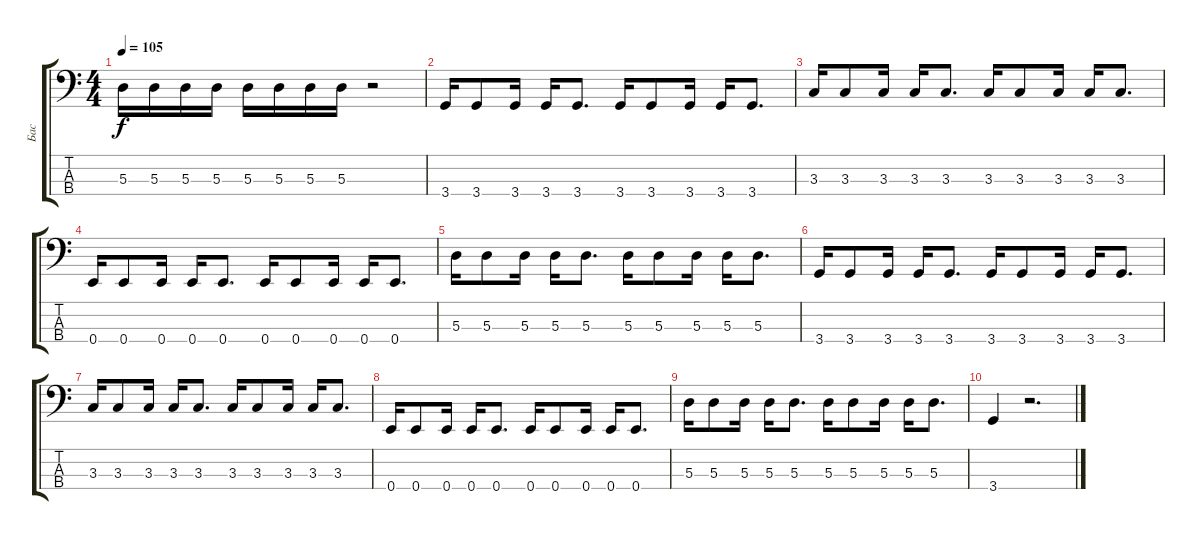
\track ("Бас" "Бас") {instrument electricbassfinger}
\staff {score tabs}
\tuning (G2 D2 A1 E1) {hide}
\ts (4 4)
\tempo 105
\clef f4
\ks c
5.3.16{dy f} 5.3.16 5.3.16 5.3.16 5.3.16 5.3.16 5.3.16 5.3.16 r.2 |
3.4.16 3.4.8 3.4.16 3.4.16 3.4.8{d} 3.4.16 3.4.8 3.4.16 3.4.16 3.4.8{d} |
3.3.16 3.3.8 3.3.16 3.3.16 3.3.8{d} 3.3.16 3.3.8 3.3.16 3.3.16 3.3.8{d} |
0.4.16 0.4.8 0.4.16 0.4.16 0.4.8{d} 0.4.16 0.4.8 0.4.16 0.4.16 0.4.8{d} |
5.3.16 5.3.8 5.3.16 5.3.16 5.3.8{d} 5.3.16 5.3.8 5.3.16 5.3.16 5.3.8{d} |
3.4.16 3.4.8 3.4.16 3.4.16 3.4.8{d} 3.4.16 3.4.8 3.4.16 3.4.16 3.4.8{d} |
3.3.16 3.3.8 3.3.16 3.3.16 3.3.8{d} 3.3.16 3.3.8 3.3.16 3.3.16 3.3.8{d} |
0.4.16 0.4.8 0.4.16 0.4.16 0.4.8{d} 0.4.16 0.4.8 0.4.16 0.4.16 0.4.8{d} |
5.3.16 5.3.8 5.3.16 5.3.16 5.3.8{d} 5.3.16 5.3.8 5.3.16 5.3.16 5.3.8{d} |
3.4.4 r.2{d}
